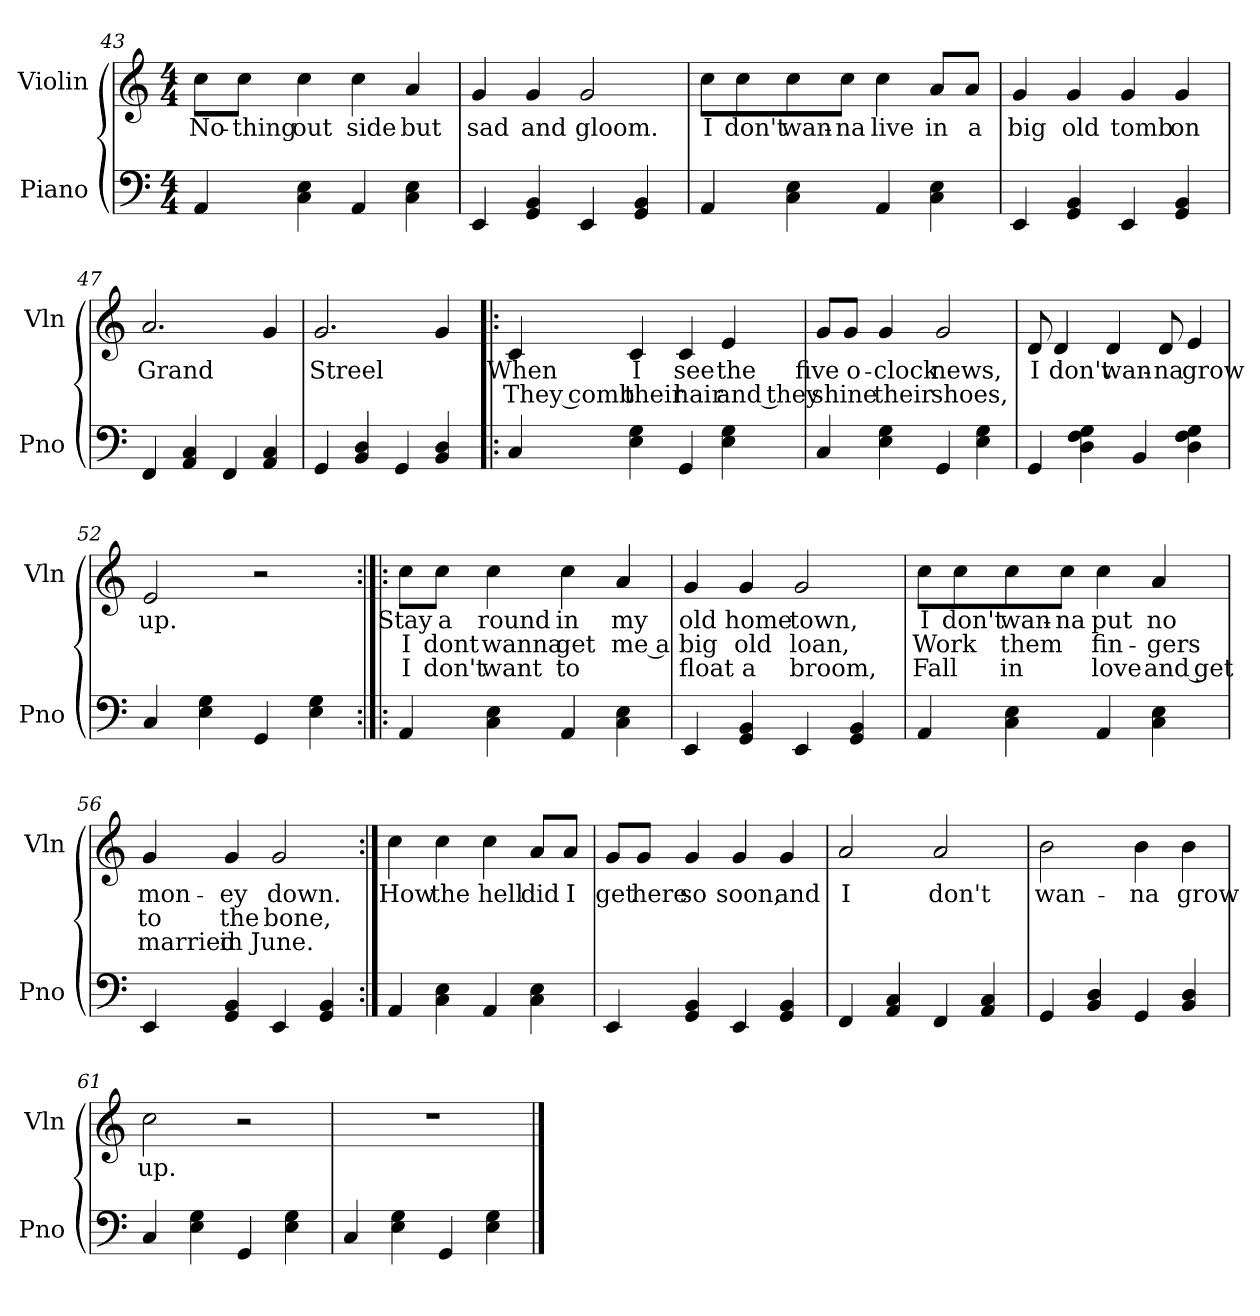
**kern	**kern	**text	**text	**text
*part2	*part1	*part1	*part1	*part1
*staff2	*staff1	*staff1	*staff1	*staff1
*I"Piano	*I"Violin	*	*	*
*I'Pno	*I'Vln	*	*	*
*clefF4	*clefG2	*	*	*
*k[]	*k[]	*	*	*
*M4/4	*M4/4	*	*	*
=43	=43	=43	=43	=43
!	!	!LO:LY:b	!	!
4AA/	8cc\L	No-	.	.
!	!	!LO:LY:b	!	!
.	8cc\J	-thing	.	.
!	!	!LO:LY:b	!	!
4C\ 4E\	4cc\	out	.	.
!	!	!LO:LY:b	!	!
4AA/	4cc\	side	.	.
!	!	!LO:LY:b	!	!
4C\ 4E\	4a/	but	.	.
=44	=44	=44	=44	=44
!	!	!LO:LY:b	!	!
4EE/	4g/	sad	.	.
!	!	!LO:LY:b	!	!
4GG/ 4BB/	4g/	and	.	.
!	!	!LO:LY:b	!	!
4EE/	2g/	gloom.	.	.
4GG/ 4BB/	.	.	.	.
=45	=45	=45	=45	=45
!	!	!LO:LY:b	!	!
4AA/	8cc\L	I	.	.
!	!	!LO:LY:b	!	!
.	8cc\	don't	.	.
!	!	!LO:LY:b	!	!
4C\ 4E\	8cc\	wan-	.	.
!	!	!LO:LY:b	!	!
.	8cc\J	-na	.	.
!	!	!LO:LY:b	!	!
4AA/	4cc\	live	.	.
!	!	!LO:LY:b	!	!
4C\ 4E\	8a/L	in	.	.
!	!	!LO:LY:b	!	!
.	8a/J	a	.	.
=46	=46	=46	=46	=46
!	!	!LO:LY:b	!	!
4EE/	4g/	big	.	.
!	!	!LO:LY:b	!	!
4GG/ 4BB/	4g/	old	.	.
!	!	!LO:LY:b	!	!
4EE/	4g/	tomb	.	.
!	!	!LO:LY:b	!	!
4GG/ 4BB/	4g/	on	.	.
!!LO:LB:g=z
=47	=47	=47	=47	=47
!	!	!LO:LY:b	!	!
4FF/	2.a/	Grand	.	.
4AA/ 4C/	.	.	.	.
4FF/	.	.	.	.
4AA/ 4C/	4g/	.	.	.
=48	=48	=48	=48	=48
!	!	!LO:LY:b	!	!
4GG/	2.g/	Streel	.	.
4BB/ 4D/	.	.	.	.
4GG/	.	.	.	.
4BB/ 4D/	4g/	.	.	.
=49!|:	=49!|:	=49!|:	=49!|:	=49!|:
!	!	!LO:LY:b	!LO:LY:b	!
4C/	4c/	When	They comb	.
!	!	!LO:LY:b	!LO:LY:b	!
4E\ 4G\	4c/	I	their	.
!	!	!LO:LY:b	!LO:LY:b	!
4GG/	4c/	see	hair	.
!	!	!LO:LY:b	!LO:LY:b	!
4E\ 4G\	4e/	the	and they	.
=50	=50	=50	=50	=50
!	!	!LO:LY:b	!LO:LY:b	!
4C/	8g/L	five	shine	.
!	!	!LO:LY:b	!	!
.	8g/J	o-	.	.
!	!	!LO:LY:b	!LO:LY:b	!
4E\ 4G\	4g/	-clock	their	.
!	!	!LO:LY:b	!LO:LY:b	!
4GG/	2g/	news,	shoes,	.
4E\ 4G\	.	.	.	.
=51	=51	=51	=51	=51
!	!	!LO:LY:b	!	!
4GG/	8d/	I	.	.
!	!	!LO:LY:b	!	!
.	4d/	don't	.	.
4D\ 4F\ 4G\	.	.	.	.
!	!	!LO:LY:b	!	!
.	4d/	wan-	.	.
4BB/	.	.	.	.
!	!	!LO:LY:b	!	!
.	8d/	-na	.	.
!	!	!LO:LY:b	!	!
4D\ 4F\ 4G\	4e/	grow	.	.
=52	=52	=52	=52	=52
!	!	!LO:LY:b	!	!
4C/	2e/	up.	.	.
4E\ 4G\	.	.	.	.
4GG/	2r	.	.	.
4E\ 4G\	.	.	.	.
!!LO:LB:g=z
=53:|!|:	=53:|!|:	=53:|!|:	=53:|!|:	=53:|!|:
!	!	!LO:LY:b	!LO:LY:b	!LO:LY:b
4AA/	8cc\L	Stay	I	I
!	!	!LO:LY:b	!LO:LY:b	!LO:LY:b
.	8cc\J	a	dont	don't
!	!	!LO:LY:b	!LO:LY:b	!LO:LY:b
4C\ 4E\	4cc\	round	wanna	want
!	!	!LO:LY:b	!LO:LY:b	!LO:LY:b
4AA/	4cc\	in	get	to
!	!	!LO:LY:b	!LO:LY:b	!
4C\ 4E\	4a/	my	me a	.
=54	=54	=54	=54	=54
!	!	!LO:LY:b	!LO:LY:b	!LO:LY:b
4EE/	4g/	old	big	float
!	!	!LO:LY:b	!LO:LY:b	!LO:LY:b
4GG/ 4BB/	4g/	home	old	a
!	!	!LO:LY:b	!LO:LY:b	!LO:LY:b
4EE/	2g/	town,	loan,	broom,
4GG/ 4BB/	.	.	.	.
=55	=55	=55	=55	=55
!	!	!LO:LY:b	!LO:LY:b	!LO:LY:b
4AA/	8cc\L	I	Work	Fall
!	!	!LO:LY:b	!	!
.	8cc\	don't	.	.
!	!	!LO:LY:b	!LO:LY:b	!LO:LY:b
4C\ 4E\	8cc\	wan-	them	in
!	!	!LO:LY:b	!	!
.	8cc\J	-na	.	.
!	!	!LO:LY:b	!LO:LY:b	!LO:LY:b
4AA/	4cc\	put	fin-	love
!	!	!LO:LY:b	!LO:LY:b	!LO:LY:b
4C\ 4E\	4a/	no	-gers	and get
=56	=56	=56	=56	=56
!	!	!LO:LY:b	!LO:LY:b	!LO:LY:b
4EE/	4g/	mon-	to	married
!	!	!LO:LY:b	!LO:LY:b	!LO:LY:b
4GG/ 4BB/	4g/	-ey	the	in
!	!	!LO:LY:b	!LO:LY:b	!LO:LY:b
4EE/	2g/	down.	bone,	June.
4GG/ 4BB/	.	.	.	.
!!LO:LB:g=z
=57:|!	=57:|!	=57:|!	=57:|!	=57:|!
!	!	!LO:LY:b	!	!
4AA/	4cc\	How	.	.
!	!	!LO:LY:b	!	!
4C\ 4E\	4cc\	the	.	.
!	!	!LO:LY:b	!	!
4AA/	4cc\	hell	.	.
!	!	!LO:LY:b	!	!
4C\ 4E\	8a/L	did	.	.
!	!	!LO:LY:b	!	!
.	8a/J	I	.	.
=58	=58	=58	=58	=58
!	!	!LO:LY:b	!	!
4EE/	8g/L	get	.	.
!	!	!LO:LY:b	!	!
.	8g/J	here	.	.
!	!	!LO:LY:b	!	!
4GG/ 4BB/	4g/	so	.	.
!	!	!LO:LY:b	!	!
4EE/	4g/	soon,	.	.
!	!	!LO:LY:b	!	!
4GG/ 4BB/	4g/	and	.	.
=59	=59	=59	=59	=59
!	!	!LO:LY:b	!	!
4FF/	2a/	I	.	.
4AA/ 4C/	.	.	.	.
!	!	!LO:LY:b	!	!
4FF/	2a/	don't	.	.
4AA/ 4C/	.	.	.	.
=60	=60	=60	=60	=60
!	!	!LO:LY:b	!	!
4GG/	2b\	wan-	.	.
4BB/ 4D/	.	.	.	.
!	!	!LO:LY:b	!	!
4GG/	4b\	-na	.	.
!	!	!LO:LY:b	!	!
4BB/ 4D/	4b\	grow	.	.
=61	=61	=61	=61	=61
!	!	!LO:LY:b	!	!
4C/	2cc\	up.	.	.
4E\ 4G\	.	.	.	.
4GG/	2r	.	.	.
4E\ 4G\	.	.	.	.
=62	=62	=62	=62	=62
4C/	1r	.	.	.
4E\ 4G\	.	.	.	.
4GG/	.	.	.	.
4E\ 4G\	.	.	.	.
==	==	==	==	==
*-	*-	*-	*-	*-
